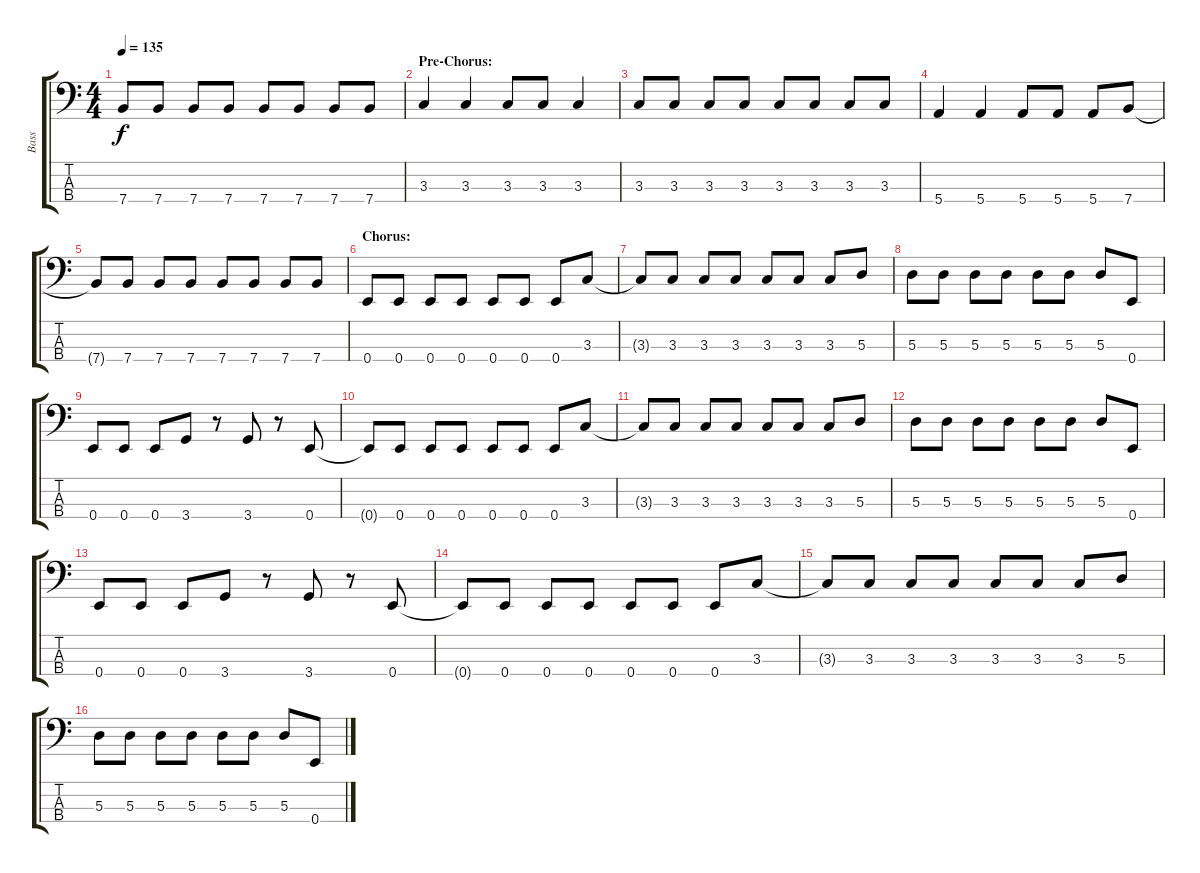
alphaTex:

\track ("Bass" "Bass") {instrument electricbassfinger}
\staff {score tabs}
\tuning (G2 D2 A1 E1) {hide}
\ts (4 4)
\tempo 135
\clef f4
\ks c
7.4.8{dy f} 7.4.8 7.4.8 7.4.8 7.4.8 7.4.8 7.4.8 7.4.8 |
\section ("" "Pre-Chorus:")
3.3.4 3.3.4 3.3.8 3.3.8 3.3.4 |
3.3.8 3.3.8 3.3.8 3.3.8 3.3.8 3.3.8 3.3.8 3.3.8 |
5.4.4 5.4.4 5.4.8 5.4.8 5.4.8 7.4.8 |
7.4{t}.8 7.4.8 7.4.8 7.4.8 7.4.8 7.4.8 7.4.8 7.4.8 |
\section ("" "Chorus:")
0.4.8 0.4.8 0.4.8 0.4.8 0.4.8 0.4.8 0.4.8 3.3.8 |
3.3{t}.8 3.3.8 3.3.8 3.3.8 3.3.8 3.3.8 3.3.8 5.3.8 |
5.3.8 5.3.8 5.3.8 5.3.8 5.3.8 5.3.8 5.3.8 0.4.8 |
0.4.8 0.4.8 0.4.8 3.4.8 r.8 3.4.8 r.8 0.4.8 |
0.4{t}.8 0.4.8 0.4.8 0.4.8 0.4.8 0.4.8 0.4.8 3.3.8 |
3.3{t}.8 3.3.8 3.3.8 3.3.8 3.3.8 3.3.8 3.3.8 5.3.8 |
5.3.8 5.3.8 5.3.8 5.3.8 5.3.8 5.3.8 5.3.8 0.4.8 |
0.4.8 0.4.8 0.4.8 3.4.8 r.8 3.4.8 r.8 0.4.8 |
0.4{t}.8 0.4.8 0.4.8 0.4.8 0.4.8 0.4.8 0.4.8 3.3.8 |
3.3{t}.8 3.3.8 3.3.8 3.3.8 3.3.8 3.3.8 3.3.8 5.3.8 |
5.3.8 5.3.8 5.3.8 5.3.8 5.3.8 5.3.8 5.3.8 0.4.8
